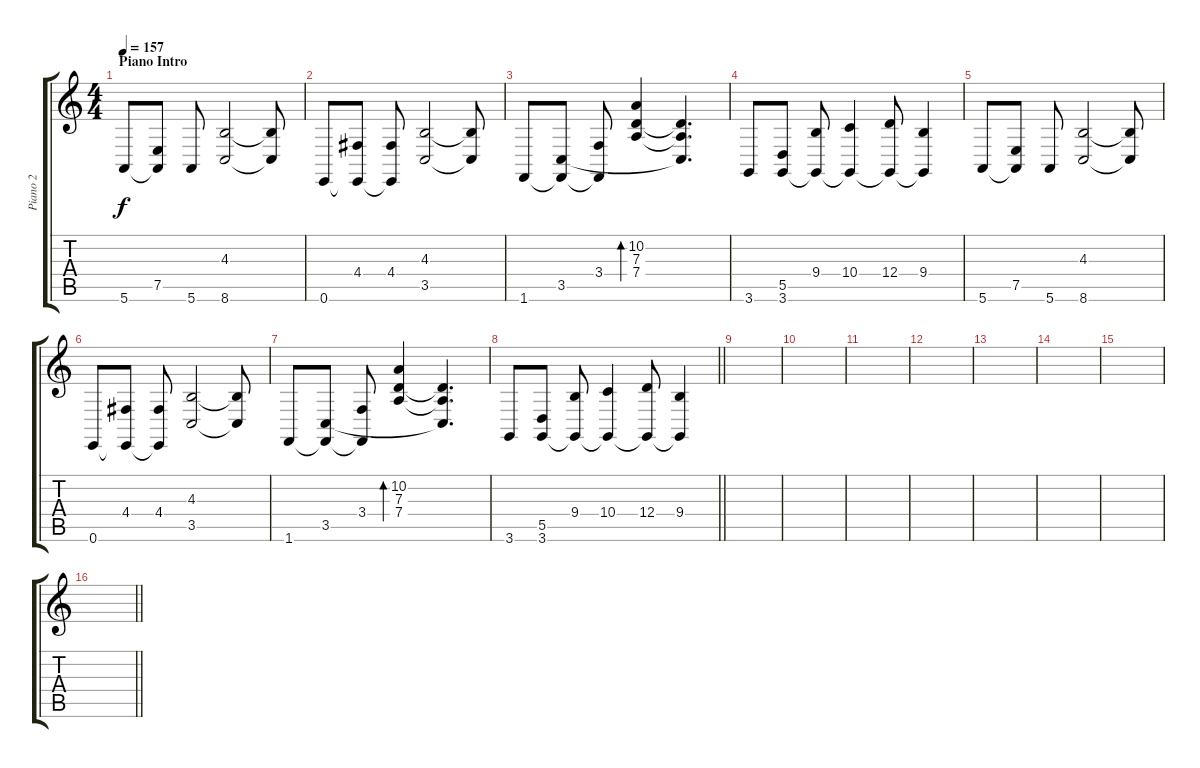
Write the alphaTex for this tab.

\track ("Piano 2" "Piano 2") {instrument electricgrandpiano}
\staff {score tabs}
\tuning (E4 B3 G3 D3 A2 E2) {hide}
\ts (4 4)
\section ("" "Piano Intro")
\tempo 157
\clef g2
\ks c
5.6.8{dy f instrument electricgrandpiano} (7.5 5.6{t}).8 5.6.8 (4.3 8.6).2 (4.3{t} 8.6{t}).8 |
0.6.8 (4.4 0.6{t}).8 (4.4 0.6{t}).8 (4.3 3.5).2 (4.3{t} 3.5{t}).8 |
1.6.8 (3.5 1.6{t}).8 (3.4 1.6{t}).8 (10.2 7.3 7.4).4{bd 240} (7.3{t} 7.4{t} 3.5{t}).4{d} |
3.6.8 (5.5 3.6).8 (9.4 3.6{t}).8 (10.4 3.6{t}).4 (12.4 3.6{t}).8 (9.4 3.6{t}).4 |
5.6.8 (7.5 5.6{t}).8 5.6.8 (4.3 8.6).2 (4.3{t} 8.6{t}).8 |
0.6.8 (4.4 0.6{t}).8 (4.4 0.6{t}).8 (4.3 3.5).2 (4.3{t} 3.5{t}).8 |
1.6.8 (3.5 1.6{t}).8 (3.4 1.6{t}).8 (10.2 7.3 7.4).4{bd 240} (7.3{t} 7.4{t} 3.5{t}).4{d} |
\barLineRight lightlight
3.6.8 (5.5 3.6).8 (9.4 3.6{t}).8 (10.4 3.6{t}).4 (12.4 3.6{t}).8 (9.4 3.6{t}).4 |
\section ("" "")
|
|
|
|
|
|
|
\barLineRight lightlight
